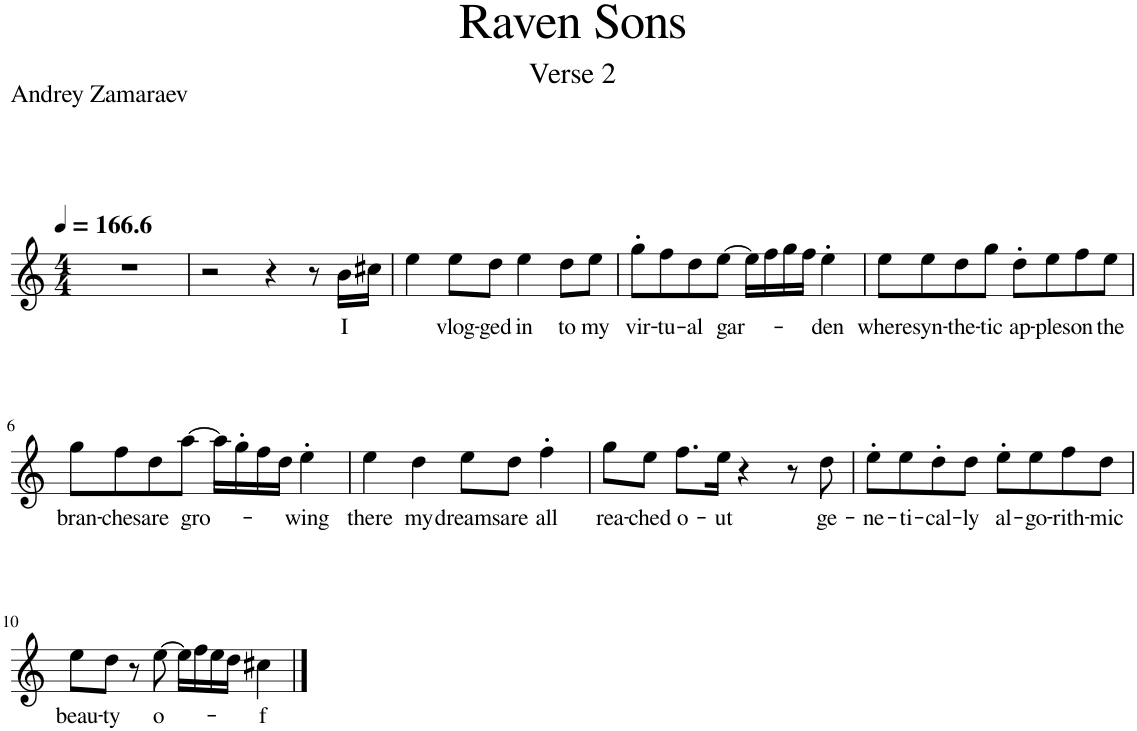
**kern	**text
*part1	*part1
*staff1	*staff1
*I"Voice	*
*I'Vo.	*
*clefG2	*
*k[]	*
*M4/4	*
*MM167	*
=1	=1
1r	.
=2	=2
2r	.
4r	.
8r	.
!	!LO:LY:b
16b\LL	I
16cc#X\JJ	.
=3	=3
4ee\	.
!	!LO:LY:b
8ee\L	vlog-
!	!LO:LY:b
8dd\J	-ged
!	!LO:LY:b
4ee\	in
!	!LO:LY:b
8dd\L	to
!	!LO:LY:b
8ee\J	my
=4	=4
!	!LO:LY:b
8gg'\L	vir-
!	!LO:LY:b
8ff\	-tu-
!	!LO:LY:b
8dd\	-al
!	!LO:LY:b
[8ee\J	gar-
16ee\LL]	.
16ff\	.
16gg\	.
16ff\JJ	.
!	!LO:LY:b
4ee'\	-den
=5	=5
!	!LO:LY:b
8ee\L	where
!	!LO:LY:b
8ee\	syn-
!	!LO:LY:b
8dd\	-the-
!	!LO:LY:b
8gg\J	-tic
!	!LO:LY:b
8dd'\L	ap-
!	!LO:LY:b
8ee\	-ples
!	!LO:LY:b
8ff\	on
!	!LO:LY:b
8ee\J	the
!!LO:LB:g=z
=6	=6
!	!LO:LY:b
8gg\L	bran-
!	!LO:LY:b
8ff\	-ches
!	!LO:LY:b
8dd\	are
!	!LO:LY:b
[8aa\J	gro-
16aa\LL]	.
16gg'\	.
16ff\	.
16dd\JJ	.
!	!LO:LY:b
4ee'\	-wing
=7	=7
!	!LO:LY:b
4ee\	there
!	!LO:LY:b
4dd\	my
!	!LO:LY:b
8ee\L	dreams
!	!LO:LY:b
8dd\J	are
!	!LO:LY:b
4ff'\	all
=8	=8
!	!LO:LY:b
8gg\L	rea-
!	!LO:LY:b
8ee\J	-ched
!	!LO:LY:b
8.ff\L	o-
!	!LO:LY:b
16ee\Jk	-ut
4r	.
8r	.
!	!LO:LY:b
8dd\	ge-
=9	=9
!	!LO:LY:b
8ee'\L	-ne-
!	!LO:LY:b
8ee\	-ti-
!	!LO:LY:b
8dd'\	-cal-
!	!LO:LY:b
8dd\J	-ly
!	!LO:LY:b
8ee'\L	al-
!	!LO:LY:b
8ee\	-go-
!	!LO:LY:b
8ff\	-rith-
!	!LO:LY:b
8dd\J	-mic
!!LO:LB:g=z
=10	=10
!	!LO:LY:b
8ee\L	beau-
!	!LO:LY:b
8dd\J	-ty
8r	.
!	!LO:LY:b
[8ee\	o-
16ee\LL]	.
16ff\	.
16ee\	.
16dd\JJ	.
!	!LO:LY:b
4cc#X\	-f
==	==
*-	*-
